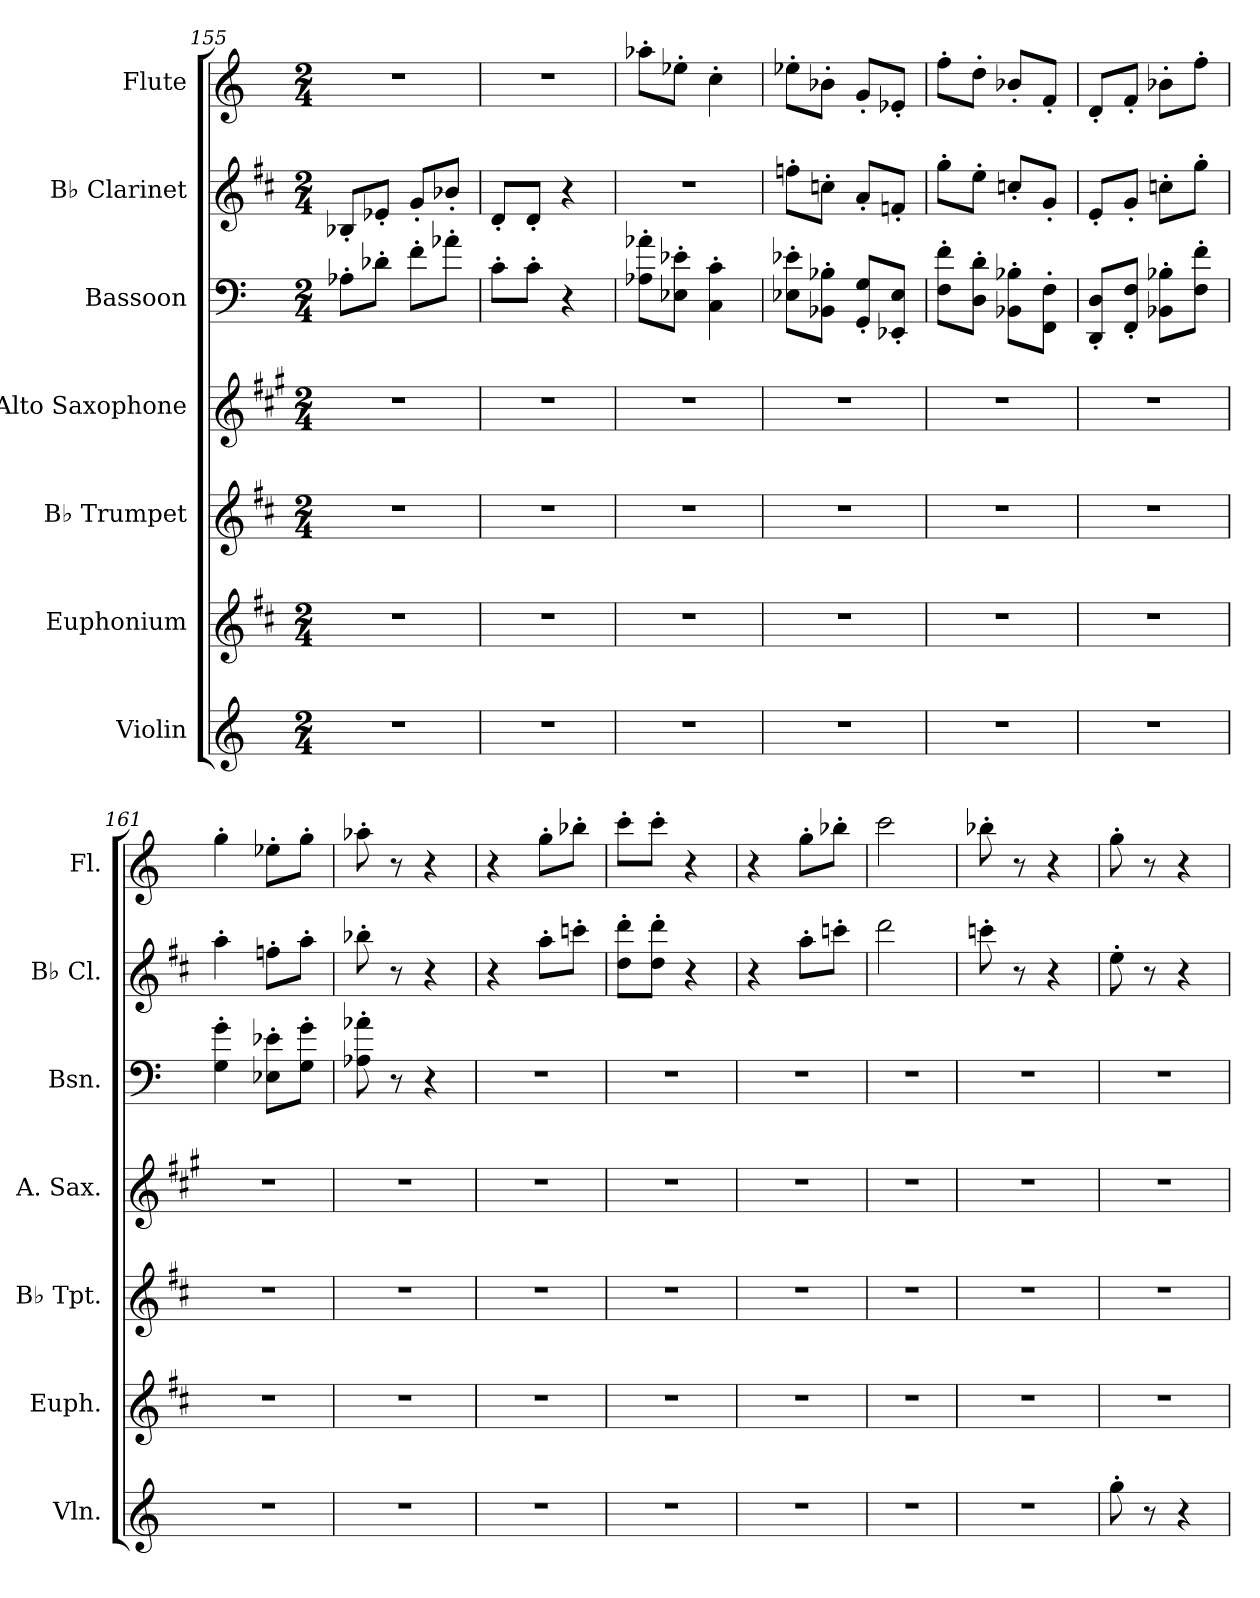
**kern	**kern	**kern	**kern	**kern	**kern	**kern
*part7	*part6	*part5	*part4	*part3	*part2	*part1
*staff7	*staff6	*staff5	*staff4	*staff3	*staff2	*staff1
*I"Violin	*I"Euphonium	*I"B♭ Trumpet	*I"Alto Saxophone	*I"Bassoon	*I"B♭ Clarinet	*I"Flute
*I'Vln.	*I'Euph.	*I'B♭ Tpt.	*I'A. Sax.	*I'Bsn.	*I'B♭ Cl.	*I'Fl.
*clefG2	*clefG2	*clefG2	*clefG2	*clefF4	*clefG2	*clefG2
*	*	*ITrd1c2	*ITrd5c9	*	*ITrd1c2	*
*k[]	*k[f#c#]	*k[]	*k[]	*k[]	*k[]	*k[]
*M2/4	*M2/4	*M2/4	*M2/4	*M2/4	*M2/4	*M2/4
=155	=155	=155	=155	=155	=155	=155
2r	2r	2r	2r	8A-X'\L	8A-X'/L	2r
.	.	.	.	8d-X'\J	8d-X'/J	.
.	.	.	.	8f'\L	8f'/L	.
.	.	.	.	8a-X'\J	8a-X'/J	.
!!LO:PB:g=z
=156	=156	=156	=156	=156	=156	=156
2r	2r	2r	2r	8c'\L	8c'/L	2r
.	.	.	.	8c'\J	8c'/J	.
.	.	.	.	4r	4r	.
=157	=157	=157	=157	=157	=157	=157
2r	2r	2r	2r	8A-X\' 8a-X\'L	2r	8aa-X'\L
.	.	.	.	8E-X\' 8e-X\'J	.	8ee-X'\J
.	.	.	.	4C\' 4c\'	.	4cc'\
=158	=158	=158	=158	=158	=158	=158
2r	2r	2r	2r	8E-X\' 8e-X\'L	8ee-X'\L	8ee-X'\L
.	.	.	.	8BB-X\' 8B-X\'J	8b-X'\J	8b-X'\J
.	.	.	.	8GG/' 8G/'L	8g'/L	8g'/L
.	.	.	.	8EE-X/' 8E-/'J	8e-X'/J	8e-X'/J
=159	=159	=159	=159	=159	=159	=159
2r	2r	2r	2r	8F\' 8f\'L	8ff'\L	8ff'\L
.	.	.	.	8D\' 8d\'J	8dd'\J	8dd'\J
.	.	.	.	8BB-X\' 8B-X\'L	8b-X'/L	8b-X'/L
.	.	.	.	8FF\' 8F\'J	8f'/J	8f'/J
=160	=160	=160	=160	=160	=160	=160
2r	2r	2r	2r	8DD/' 8D/'L	8d'/L	8d'/L
.	.	.	.	8FF/' 8F/'J	8f'/J	8f'/J
.	.	.	.	8BB-X\' 8B-X\'L	8b-X'\L	8b-X'\L
.	.	.	.	8F\' 8f\'J	8ff'\J	8ff'\J
=161	=161	=161	=161	=161	=161	=161
2r	2r	2r	2r	4G\' 4g\'	4gg'\	4gg'\
.	.	.	.	8E-X\' 8e-X\'L	8ee-X'\L	8ee-X'\L
.	.	.	.	8G\' 8g\'J	8gg'\J	8gg'\J
=162	=162	=162	=162	=162	=162	=162
2r	2r	2r	2r	8A-X\' 8a-X\'	8aa-X'\	8aa-X'\
.	.	.	.	8r	8r	8r
.	.	.	.	4r	4r	4r
=163	=163	=163	=163	=163	=163	=163
2r	2r	2r	2r	2r	4r	4r
.	.	.	.	.	8gg'\L	8gg'\L
.	.	.	.	.	8bb-X'\J	8bb-X'\J
!!LO:PB:g=z
=164	=164	=164	=164	=164	=164	=164
2r	2r	2r	2r	2r	8cc\' 8ccc\'L	8ccc'\L
.	.	.	.	.	8cc\' 8ccc\'J	8ccc'\J
.	.	.	.	.	4r	4r
=165	=165	=165	=165	=165	=165	=165
2r	2r	2r	2r	2r	4r	4r
.	.	.	.	.	8gg'\L	8gg'\L
.	.	.	.	.	8bb-X'\J	8bb-X'\J
=166	=166	=166	=166	=166	=166	=166
2r	2r	2r	2r	2r	2ccc\	2ccc\
=167	=167	=167	=167	=167	=167	=167
2r	2r	2r	2r	2r	8bb-X'\	8bb-X'\
.	.	.	.	.	8r	8r
.	.	.	.	.	4r	4r
=168	=168	=168	=168	=168	=168	=168
8gg'\	2r	2r	2r	2r	8dd'\	8gg'\
8r	.	.	.	.	8r	8r
4r	.	.	.	.	4r	4r
=	=	=	=	=	=	=
*-	*-	*-	*-	*-	*-	*-
